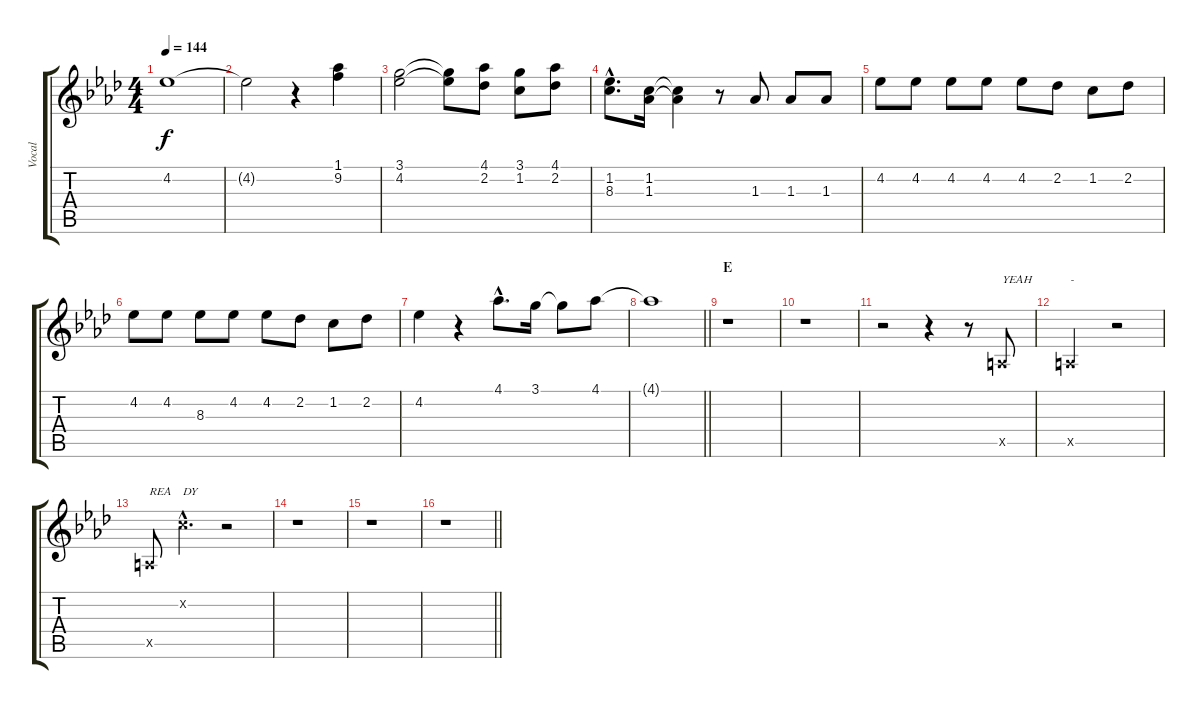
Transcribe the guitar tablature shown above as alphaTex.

\track ("Vocal" "Vocal") {instrument ocarina}
\staff {score tabs}
\tuning (E5 B4 G4 D4 A3 E3) {hide}
\ts (4 4)
\tempo 144
\clef g2
\ks ab
4.2.1{dy f} |
4.2{t}.2 r.4 (1.1 9.2).4 |
(3.1 4.2).2 (3.1{t} 4.2{t}).8 (4.1 2.2).8 (3.1 1.2).8 (4.1 2.2).8 |
(1.2{hac} 8.3{hac}).8{d} (1.2 1.3).16 (1.2{t} 1.3{t}).4 r.8 1.3.8 1.3.8 1.3.8 |
4.2.8 4.2.8 4.2.8 4.2.8 4.2.8 2.2.8 1.2.8 2.2.8 |
4.2.8 4.2.8 8.3.8 4.2.8 4.2.8 2.2.8 1.2.8 2.2.8 |
4.2.4 r.4 4.1{hac}.8{d} 3.1.16 3.1{t}.8 4.1.8 |
\barLineRight lightlight
4.1{t}.1 |
\section ("" "E")
r.1 |
r.1 |
r.2 r.4 r.8 0.5{x}.8{txt "YEAH"} |
0.5{x}.2{txt "-"} r.2 |
0.5{x}.8{txt "REA"} 1.2{hac x}.4{d txt "DY"} r.2 |
r.1 |
r.1 |
\barLineRight lightlight
r.1
